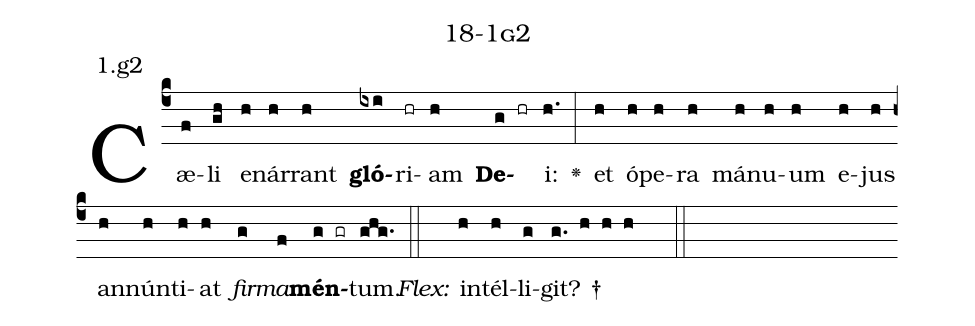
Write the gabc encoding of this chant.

name: 18-1g2;
annotation: 1.g2;
%%
(c4)Cæ(f)li(gh) e(h)nár(h)rant(h) <b>gló</b>(ixi)ri(hr)am(h) <b>De</b>(g hr)i:(h.) <v>\greheightstar</v>(:) et(h) ó(h)pe(h)ra(h) má(h)nu(h)um(h) e(h)jus(h) an(h)nún(h)ti(h)at(h) <i>fir</i>(g)<i>ma</i>(f)<b>mén</b>(g gr)tum.(ghg.) (::)
<i>Flex:</i>()  in(h)tél(h)li(g)git? †(g. h h h  ::)

%E(h) u(h) o(g) u(f) a(g) e.(ghg.) (::)
